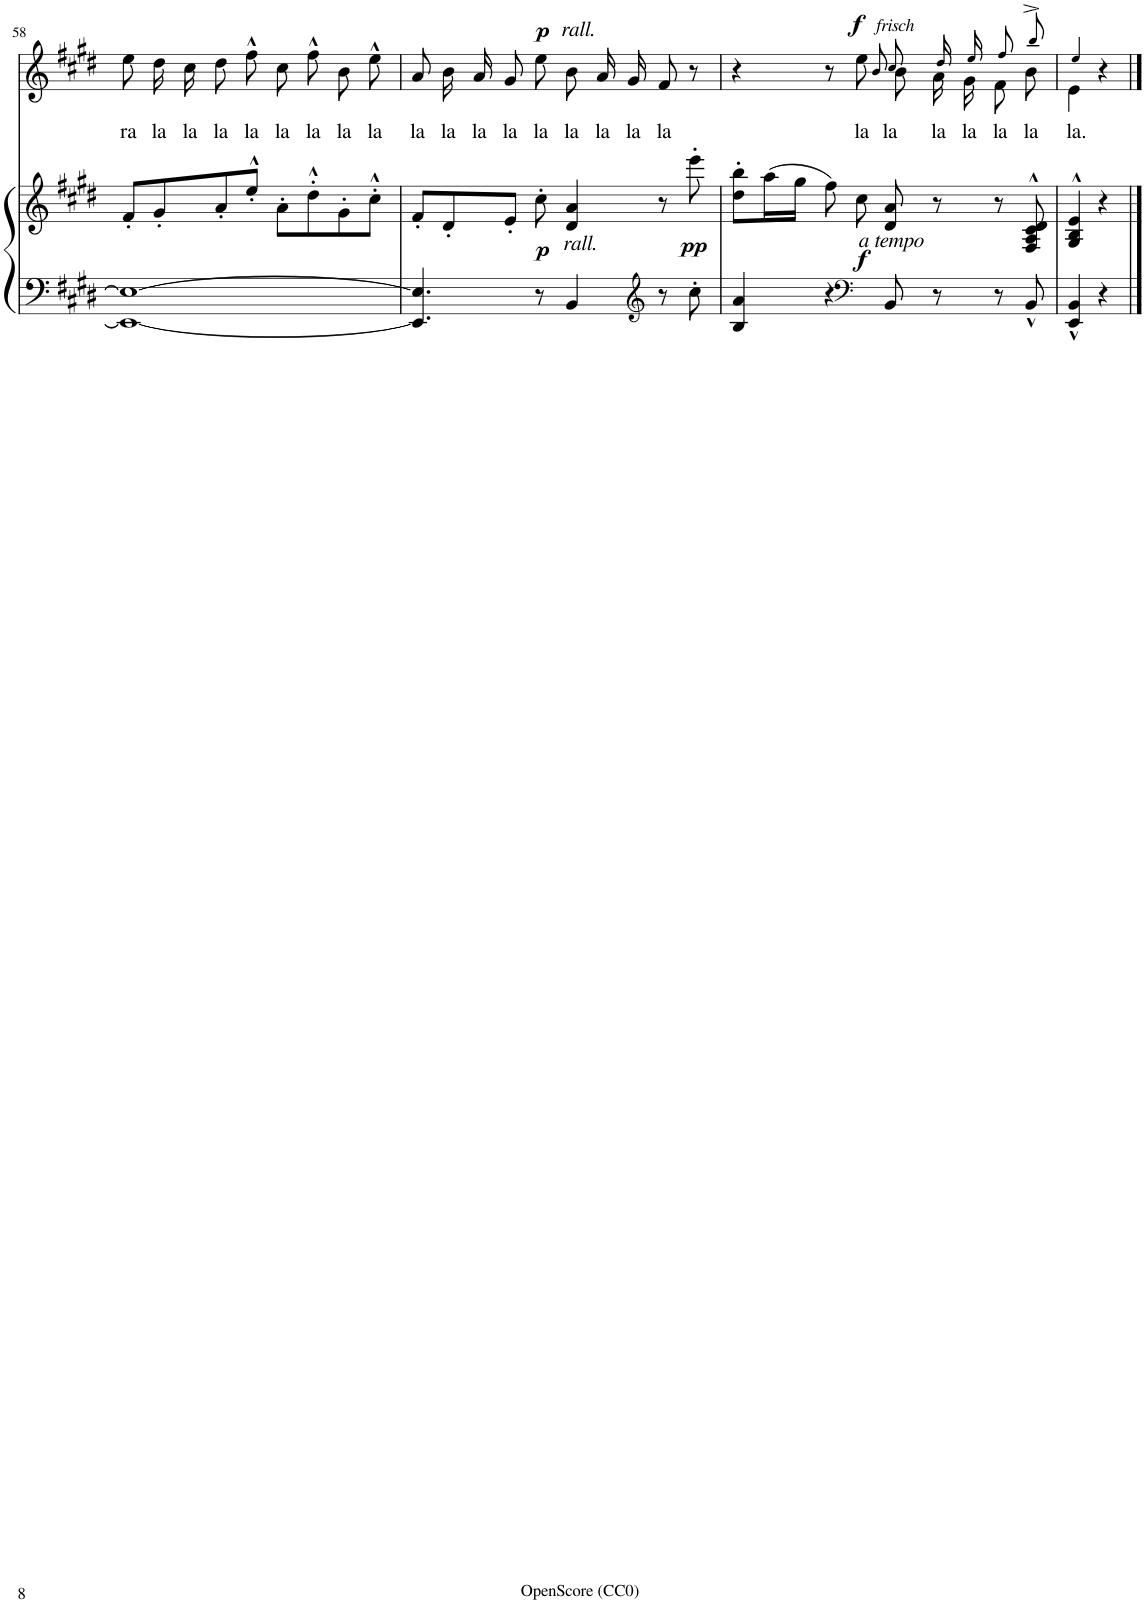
**kern	**kern	**dynam	**kern	**text	**dynam
*part2	*part2	*part2	*part1	*part1	*part1
*staff3	*staff2	*staff2/3	*staff1	*staff1	*staff1
*I"Piano	*	*	*I"Singstimme Voice	*	*
*I'Pno	*	*	*	*	*
!!LO:PB:g=z
*clefF4	*clefG2	*	*clefG2	*	*
*k[f#c#g#d#]	*k[f#c#g#d#]	*	*k[f#c#g#d#]	*	*
*M4/4	*M4/4	*	*M4/4	*	*
*met(c)	*met(c)	*	*met(c)	*	*
=58	=58	=58	=58	=58	=58
!	!	!	!	!LO:LY:b	!
1EE_ 1E_	8f#'/L	.	8ee\L	ra	.
!	!	!	!	!LO:LY:b	!
.	8g#'/	.	16dd#\L	la	.
!	!	!	!	!LO:LY:b	!
.	.	.	16cc#\JJ	la	.
!	!	!	!	!LO:LY:b	!
.	8a'/	.	8dd#\L	la	.
!	!	!	!	!LO:LY:b	!
.	8ee'^^/J	.	8ff#^^\J	la	.
!	!	!	!	!LO:LY:b	!
.	8a'\L	.	8cc#\L	la	.
!	!	!	!	!LO:LY:b	!
.	8dd#'^^\	.	8ff#^^\J	la	.
!	!	!	!	!LO:LY:b	!
.	8g#'\	.	8b,\L	la	.
!	!	!	!	!LO:LY:b	!
.	8cc#'^^\J	.	8ee^^\J	la	.
=59	=59	=59	=59	=59	=59
!	!	!	!	!LO:LY:b	!
4.EE/] 4.E/]	8f#'/L	.	8a/L	la	.
!	!	!	!	!LO:LY:b	!
.	8d#'/	.	16b/L	la	.
!	!	!	!	!LO:LY:b	!
.	.	.	16a/JJ	la	.
!	!	!	!	!LO:LY:b	!
.	8e'/J	.	8g#,\L	la	.
!	!	!LO:DY:b	!	!LO:LY:b	!LO:DY:a
8r	8cc#'\	p	8ee\J	la	p
!	!	!	!LO:TX:a:i:t=rall.	!	!
!	!LO:TX:b:i:t=rall.	!	!	!	!
!	!	!	!	!LO:LY:b	!
4BB/	4d#/ 4a/	.	8b/L	la	.
!	!	!	!	!LO:LY:b	!
.	.	.	16a/L	la	.
!	!	!	!	!LO:LY:b	!
.	.	.	16g#/JJ	la	.
*clefG2	*	*	*	*	*
!	!	!	!	!LO:LY:b	!
8r	8r	.	8f#/	la	.
!	!	!LO:DY:b	!	!	!
8cc#'\	8eee'\	pp	8r	.	.
=60	=60	=60	=60	=60	=60
*	*	*	*^	*	*
4B/ 4a/	8dd#\' 8bb\'L	.	4r	4.ryy	.	.
.	(16aa\L	.	.	.	.	.
.	16gg#\JJ	.	.	.	.	.
4r	8ff#\)	.	8r	.	.	.
!	!LO:TX:b:i:t=a tempo	!	!	!	!	!
!	!	!LO:DY:b	!	!	!LO:LY:b	!LO:DY:a
!	!	!	!	!	!	!LO:DY:n=1:a
.	8cc#\	f	8b!/	8ee\	la	f other-dynamics
*clefF4	*	*	*	*	*	*
!	!	!	!	!	!LO:LY:b	!
8BB/	8d#/ 8a/	.	8cc#!/L	8b\L	la	.
!	!	!	!	!	!LO:LY:b	!
8r	8r	.	16dd#!/L	16a\L	la	.
!	!	!	!	!	!LO:LY:b	!
.	.	.	16ee!/JJ	16g#\JJ	la	.
!	!	!	!	!	!LO:LY:b	!
8r	8r	.	8ff#!/L	8f#\L	la	.
!	!	!	!	!	!LO:LY:b	!
8BB^^/	8F#/^^ 8A/^^ 8c#/^^ 8d#/^^	.	8bb!/J	8b^>\J	la	.
=61	=61	=61	=61	=61	=61	=61
!	!	!	!	!	!LO:LY:b	!
4EE/^^ 4BB/^^	4G#/^^ 4B/^^ 4e/^^	.	4ee!/	4e\	la.	.
4r	4r	.	4r	4ryy	.	.
*	*	*	*v	*v	*	*
==	==	==	==	==	==
*-	*-	*-	*-	*-	*-
